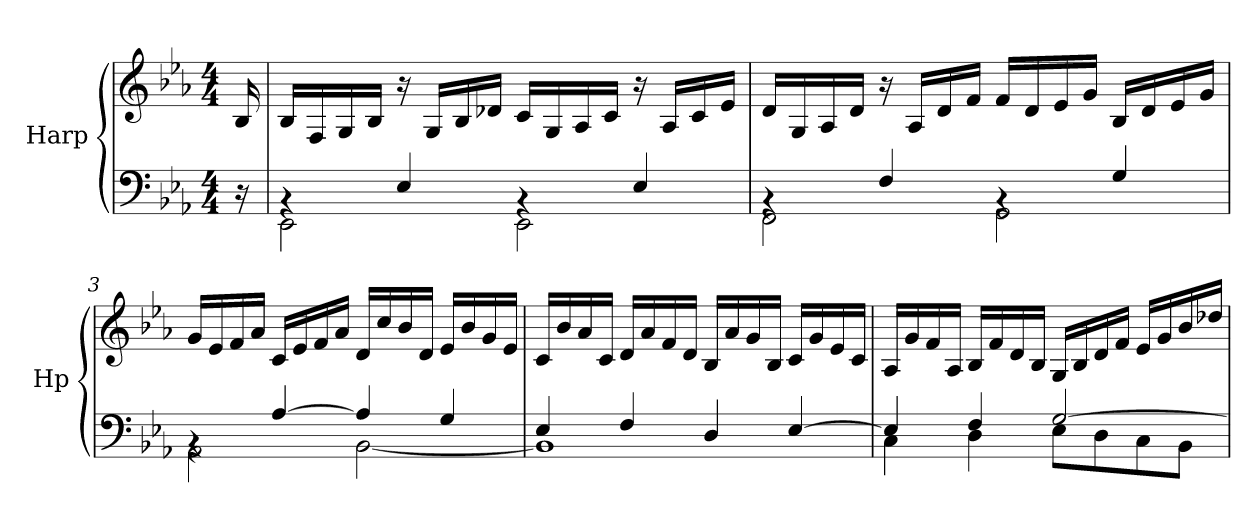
**kern	**kern
*part1	*part1
*staff2	*staff1
*I"Harp	*
*I'Hp	*
*clefF4	*clefG2
*k[b-e-a-]	*k[b-e-a-]
*M4/4	*M4/4
=	=
16r	16B-/
=1	=1
*^	*
4rBB	2EE-\	16B-/LL
.	.	16F/
.	.	16G/
.	.	16B-/JJ
4E-/	.	16r
.	.	16G/LL
.	.	16B-/
.	.	16d-X/JJ
4rBB	2EE-\	16c/LL
.	.	16G/
.	.	16A-/
.	.	16c/JJ
4E-/	.	16r
.	.	16A-/LL
.	.	16c/
.	.	16e-/JJ
=2	=2	=2
4rBB	2FF\	16d/LL
.	.	16G/
.	.	16A-/
.	.	16d/JJ
4F/	.	16r
.	.	16A-/LL
.	.	16d/
.	.	16f/JJ
4rBB	2GG\	16f/LL
.	.	16d/
.	.	16e-/
.	.	16g/JJ
4G/	.	16B-/LL
.	.	16d/
.	.	16e-/
.	.	16g/JJ
!!LO:LB:g=z
=3	=3	=3
4rBB	2AA-\	16g/LL
.	.	16e-/
.	.	16f/
.	.	16a-/JJ
[4A-/	.	16c/LL
.	.	16e-/
.	.	16f/
.	.	16a-/JJ
4A-/]	[2BB-\	16d/LL
.	.	16cc/
.	.	16b-/
.	.	16d/JJ
4G/	.	16e-/LL
.	.	16b-/
.	.	16g/
.	.	16e-/JJ
=4	=4	=4
4E-/	1BB-]	16c/LL
.	.	16b-/
.	.	16a-/
.	.	16c/JJ
4F/	.	16d/LL
.	.	16a-/
.	.	16f/
.	.	16d/JJ
4D/	.	16B-/LL
.	.	16a-/
.	.	16g/
.	.	16B-/JJ
[4E-/	.	16c/LL
.	.	16g/
.	.	16e-/
.	.	16c/JJ
!!LO:LB:g=z
=5	=5	=5
4E-/]	4C\	16A-/LL
.	.	16g/
.	.	16f/
.	.	16A-/JJ
4F/	4D\	16B-/LL
.	.	16f/
.	.	16d/
.	.	16B-/JJ
[2G/	8E-\L	16G/LL
.	.	16B-/
.	8D\	16d/
.	.	16f/JJ
.	8C\	16e-/LL
.	.	16g/
.	8BB-\J	16b-/
.	.	16dd-X/JJ
*v	*v	*
=	=
*-	*-
